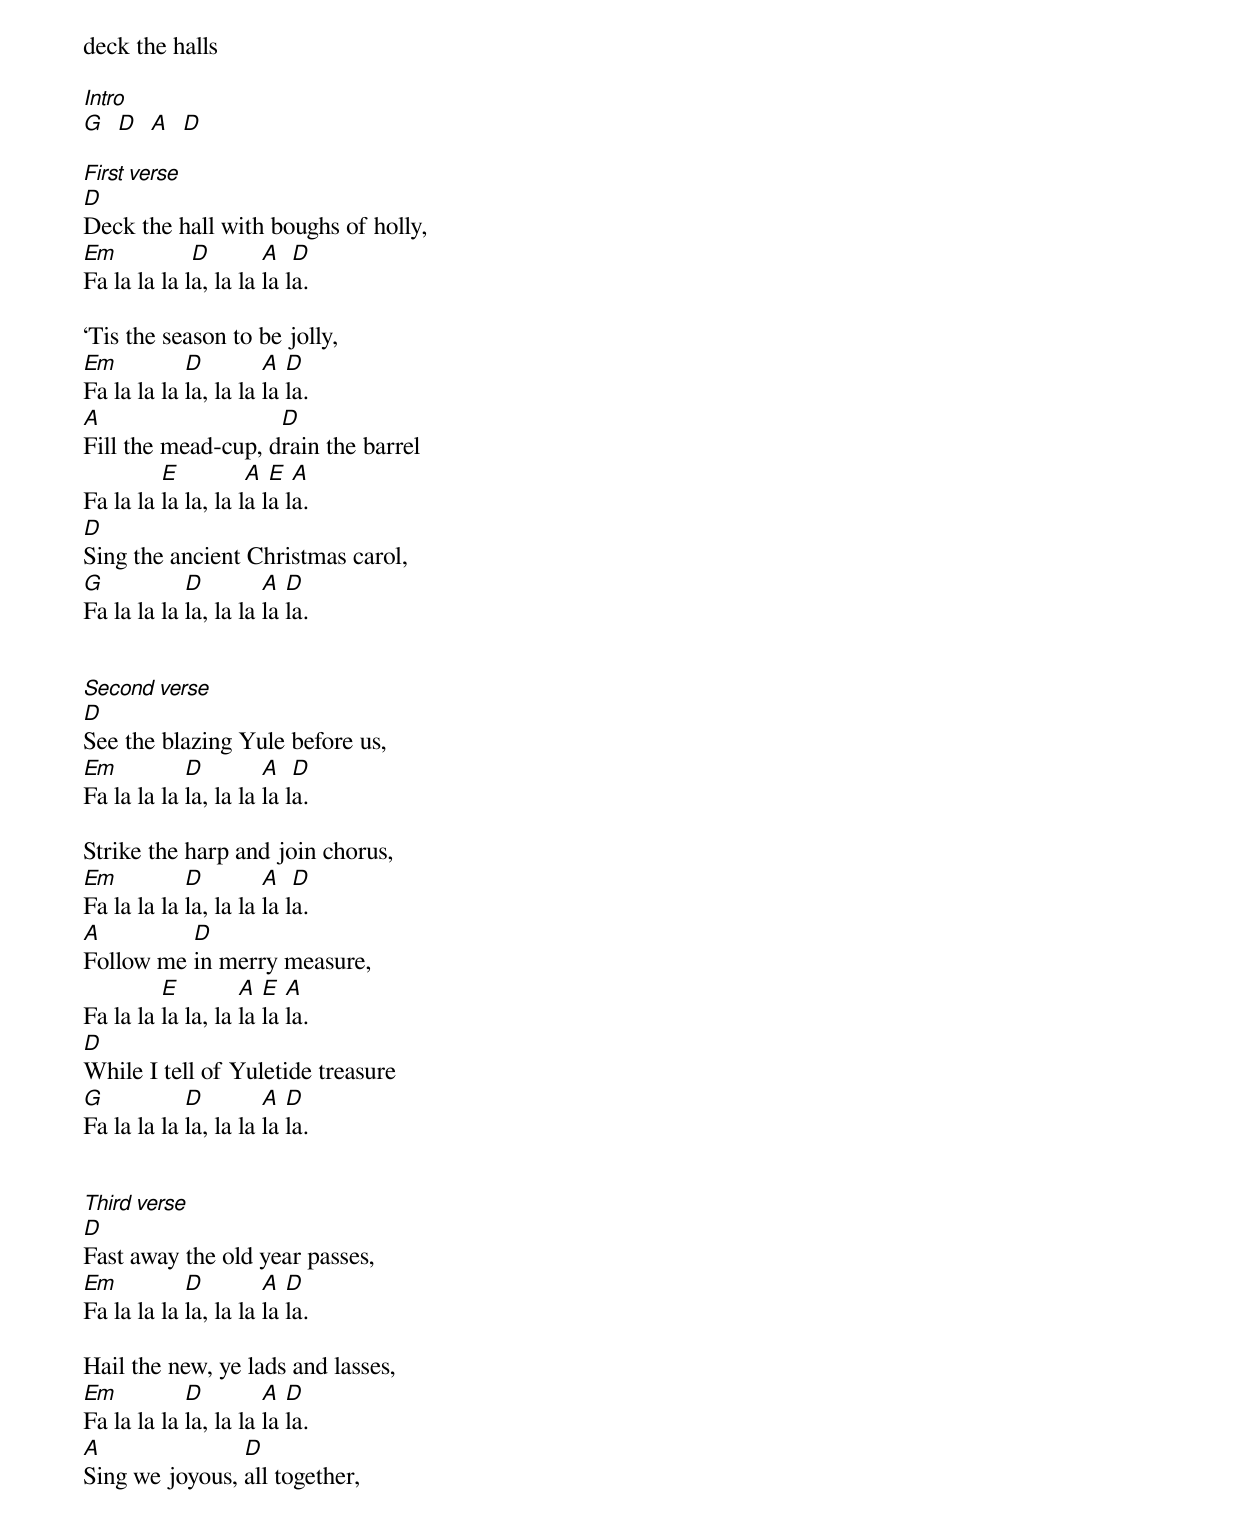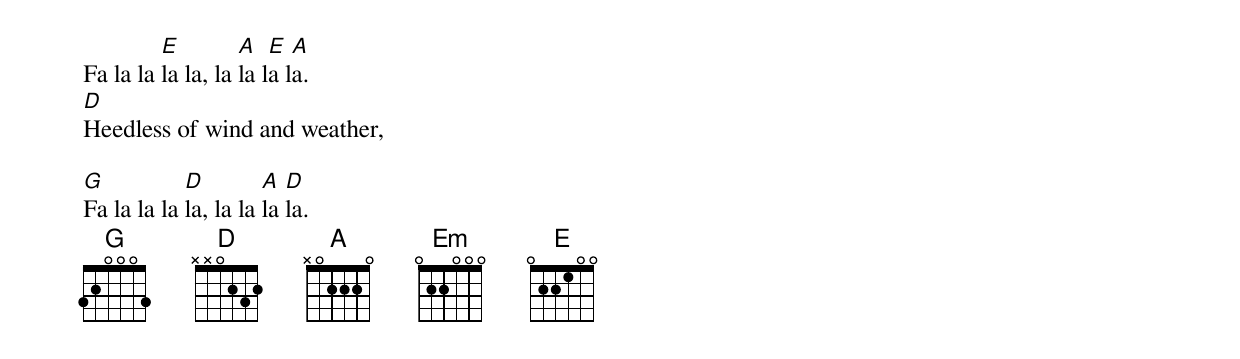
deck the halls

[Intro]
[G]  [D]  [A]  [D]

[First verse]
[D]Deck the hall with boughs of holly,
[Em]Fa la la la l[D]a, la la [A]la l[D]a.

‘Tis the season to be jolly,
[Em]Fa la la la [D]la, la la [A]la [D]la.
[A]Fill the mead-cup, d[D]rain the barrel
Fa la la [E]la la, la l[A]a l[E]a l[A]a.
[D]Sing the ancient Christmas carol,
[G]Fa la la la [D]la, la la [A]la [D]la.


[Second verse]
[D]See the blazing Yule before us,
[Em]Fa la la la [D]la, la la [A]la l[D]a.

Strike the harp and join chorus,
[Em]Fa la la la [D]la, la la [A]la l[D]a.
[A]Follow me [D]in merry measure,
Fa la la [E]la la, la [A]la [E]la [A]la.
[D]While I tell of Yuletide treasure
[G]Fa la la la [D]la, la la [A]la [D]la.


[Third verse]
[D]Fast away the old year passes,
[Em]Fa la la la [D]la, la la [A]la [D]la.

Hail the new, ye lads and lasses,
[Em]Fa la la la [D]la, la la [A]la [D]la.
[A]Sing we joyous, [D]all together,
Fa la la [E]la la, la [A]la l[E]a l[A]a.
[D]Heedless of wind and weather,

[G]Fa la la la [D]la, la la [A]la [D]la.
